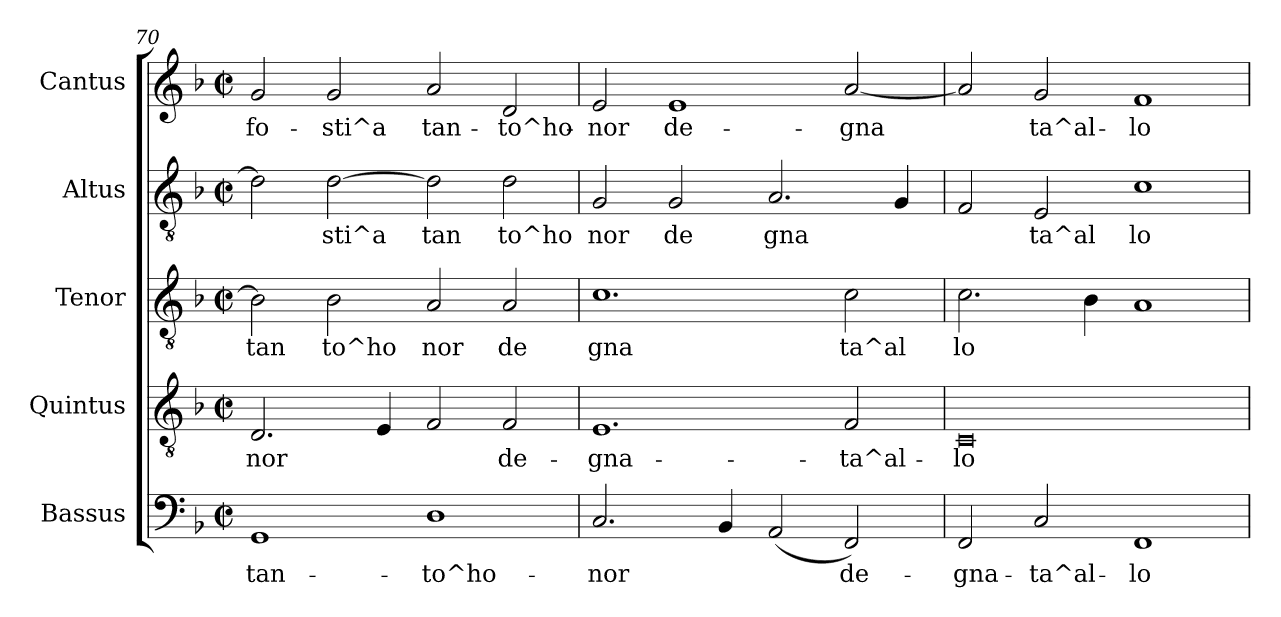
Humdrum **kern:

**kern	**text	**kern	**text	**kern	**text	**kern	**text	**kern	**text
*part5	*part5	*part4	*part4	*part3	*part3	*part2	*part2	*part1	*part1
*staff5	*staff5	*staff4	*staff4	*staff3	*staff3	*staff2	*staff2	*staff1	*staff1
*I"Bassus	*	*I"Quintus	*	*I"Tenor	*	*I"Altus	*	*I"Cantus	*
*I'Bassus	*	*I'Quintus	*	*I'Tenor	*	*I'Altus	*	*I'Cantus	*
*clefF4	*	*clefGv2	*	*clefGv2	*	*clefGv2	*	*clefG2	*
*k[b-]	*	*k[b-]	*	*k[b-]	*	*k[b-]	*	*k[b-]	*
*F:	*	*F:	*	*F:	*	*F:	*	*F:	*
*M2/2	*	*M2/2	*	*M2/2	*	*M2/2	*	*M2/2	*
*met(c|)	*	*met(c|)	*	*met(c|)	*	*met(c|)	*	*met(c|)	*
=70	=70	=70	=70	=70	=70	=70	=70	=70	=70
!	!LO:LY:b:cj	!	!LO:LY:b:cj	!	!LO:LY:b:cj	!	!LO:LY:b:cj	!	!LO:LY:b:cj
1GG	tan-	2.D/	-nor	2B-\]	tan	2d\]	.	2g/	fo-
!	!	!	!	!	!LO:LY:b:cj	!	!LO:LY:b:cj	!	!LO:LY:b:cj
.	.	.	.	2B-\	to^ho	[<2d\	sti^a	2g/	-sti^a
!	!	!	!LO:LY:b:cj	!	!	!	!	!	!
.	.	4E/	.	.	.	.	.	.	.
!	!LO:LY:b:cj	!	!LO:LY:b:cj	!	!LO:LY:b:cj	!	!LO:LY:b:cj	!	!LO:LY:b:cj
1D	-to^ho-	2F/	.	2A/	nor	2d\]	tan	2a/	tan-
!	!	!	!LO:LY:b:cj	!	!LO:LY:b:cj	!	!LO:LY:b:cj	!	!LO:LY:b:cj
.	.	2F/	de-	2A/	de	2d\	to^ho	2d/	-to^ho-
=71	=71	=71	=71	=71	=71	=71	=71	=71	=71
!	!LO:LY:b:cj	!	!LO:LY:b:cj	!	!LO:LY:b:cj	!	!LO:LY:b:cj	!	!LO:LY:b:cj
2.C/	-nor	1.E	-gna-	1.c	gna	2G/	nor	2e/	-nor
!	!	!	!	!	!	!	!LO:LY:b:cj	!	!LO:LY:b:cj
.	.	.	.	.	.	2G/	de	1e	de-
!	!LO:LY:b:cj	!	!	!	!	!	!	!	!
4BB-/	.	.	.	.	.	.	.	.	.
!	!LO:LY:b:cj	!	!	!	!	!	!LO:LY:b:cj	!	!
(>2AA/	.	.	.	.	.	2.A/	gna	.	.
!	!LO:LY:b:cj	!	!LO:LY:b:cj	!	!LO:LY:b:cj	!	!	!	!LO:LY:b:cj
2FF/)	de-	2F/	-ta^al-	2c\	ta^al	.	.	[<2a/	-gna-
!	!	!	!	!	!	!	!LO:LY:b:cj	!	!
.	.	.	.	.	.	4G/	.	.	.
=72	=72	=72	=72	=72	=72	=72	=72	=72	=72
!	!LO:LY:b:cj	!	!LO:LY:b:cj	!	!LO:LY:b:cj	!	!LO:LY:b:cj	!	!LO:LY:b:cj
2FF/	-gna-	0C	-lo-	2.c\	lo	2F/	.	2a/]	--
!	!LO:LY:b:cj	!	!	!	!	!	!LO:LY:b:cj	!	!LO:LY:b:cj
2C/	-ta^al-	.	.	.	.	2E/	ta^al	2g/	-ta^al-
!	!	!	!	!	!LO:LY:b:cj	!	!	!	!
.	.	.	.	4B-\	.	.	.	.	.
!	!LO:LY:b:cj	!	!	!	!LO:LY:b:cj	!	!LO:LY:b:cj	!	!LO:LY:b:cj
1FF	-lo-	.	.	1A	.	1c	lo	1f	-lo-
=	=	=	=	=	=	=	=	=	=
*-	*-	*-	*-	*-	*-	*-	*-	*-	*-
